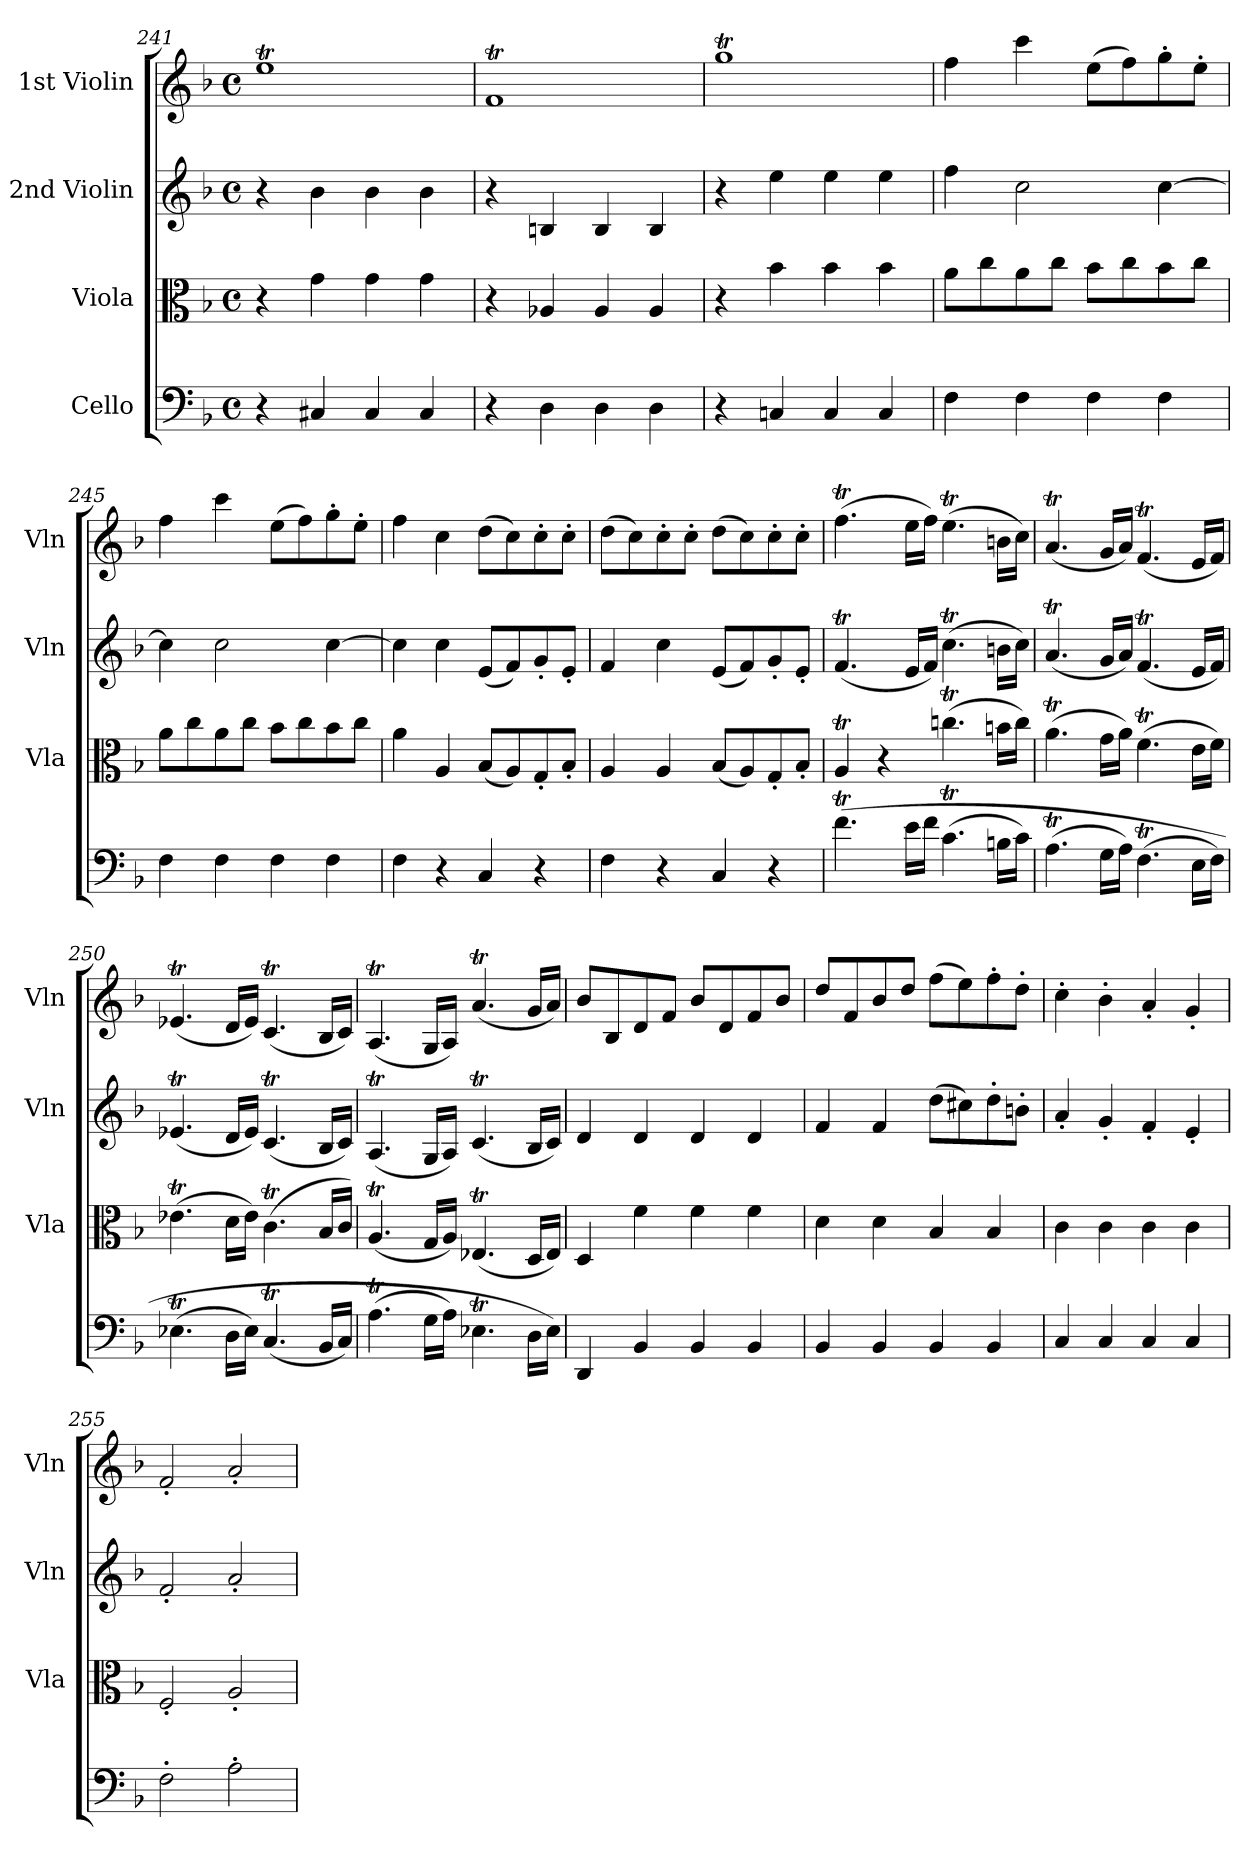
**kern	**kern	**kern	**kern
*part4	*part3	*part2	*part1
*staff4	*staff3	*staff2	*staff1
*I"Cello	*I"Viola	*I"2nd Violin	*I"1st Violin
*	*I'Vla	*I'Vln	*I'Vln
*clefF4	*clefC3	*clefG2	*clefG2
*k[b-]	*k[b-]	*k[b-]	*k[b-]
*F:	*F:	*F:	*F:
*M4/4	*M4/4	*M4/4	*M4/4
*met(c)	*met(c)	*met(c)	*met(c)
=241	=241	=241	=241
4r	4r	4r	1eet
4C#X/	4g\	4b-\	.
4C#/	4g\	4b-\	.
4C#/	4g\	4b-\	.
=242	=242	=242	=242
4r	4r	4r	1fT
4D\	4A-X/	4Bn/	.
4D\	4A-/	4B/	.
4D\	4A-/	4B/	.
=243	=243	=243	=243
4r	4r	4r	1ggT
4Cn/	4b-\	4ee\	.
4C/	4b-\	4ee\	.
4C/	4b-\	4ee\	.
=244	=244	=244	=244
4F\	8a\L	4ff\	4ff\
.	8cc\	.	.
4F\	8a\	2cc\	4ccc\
.	8cc\J	.	.
4F\	8b-\L	.	(8ee\L
.	8cc\	.	8ff\)
4F\	8b-\	[4cc\	8gg'\
.	8cc\J	.	8ee'\J
=245	=245	=245	=245
4F\	8a\L	4cc\]	4ff\
.	8cc\	.	.
4F\	8a\	2cc\	4ccc\
.	8cc\J	.	.
4F\	8b-\L	.	(8ee\L
.	8cc\	.	8ff\)
4F\	8b-\	[4cc\	8gg'\
.	8cc\J	.	8ee'\J
=246	=246	=246	=246
4F\	4a\	4cc\]	4ff\
4r	4A/	4cc\	4cc\
4C/	(8B-/L	(8e/L	(8dd\L
.	8A/)	8f/)	8cc\)
4r	8G'/	8g'/	8cc'\
.	8B-'/J	8e'/J	8cc'\J
=247	=247	=247	=247
4F\	4A/	4f/	(8dd\L
.	.	.	8cc\)
4r	4A/	4cc\	8cc'\
.	.	.	8cc'\J
4C/	(8B-/L	(8e/L	(8dd\L
.	8A/)	8f/)	8cc\)
4r	8G'/	8g'/	8cc'\
.	8B-'/J	8e'/J	8cc'\J
=248	=248	=248	=248
(4.fT\	4At/	(4.fT/	(4.ffT\
.	4r	.	.
16e\LL	.	16e/LL	16ee\LL
16f\JJ	.	16f/JJ)	16ff\JJ)
(4.cT\	(4.ccnT\	(4.ccT\	(4.eet\
16Bn\LL	16bn\LL	16bn\LL	16bn\LL
16c\JJ)	16cc\JJ)	16cc\JJ)	16cc\JJ)
=249	=249	=249	=249
(4.At\	(4.at\	(4.at/	(4.at/
16G\LL	16g\LL	16g/LL	16g/LL
16A\JJ)	16a\JJ)	16a/JJ)	16a/JJ)
(4.FT\	(4.fT\	(4.fT/	(4.fT/
16E\LL	16e\LL	16e/LL	16e/LL
16F\JJ)	16f\JJ)	16f/JJ)	16f/JJ)
=250	=250	=250	=250
(4.E-XT\	(4.e-XT\	(4.e-XT/	(4.e-XT/
16D\LL	16d\LL	16d/LL	16d/LL
16E-\JJ)	16e-\JJ)	16e-/JJ)	16e-/JJ)
(4.CT/	(4.cT\	(4.cT/	(4.cT/
16BB-/LL	16B-/LL	16B-/LL	16B-/LL
16C/JJ)	16c\JJ)	16c/JJ)	16c/JJ)
=251	=251	=251	=251
(4.At\	(4.At/	(4.At/	(4.At/
16G\LL	16G/LL	16G/LL	16G/LL
16A\JJ)	16A/JJ)	16A/JJ)	16A/JJ)
4.E-XT\	(4.E-XT/	(4.cT/	(4.at/
16D\LL	16D/LL	16B-/LL	16g/LL
16E-\JJ)	16E-/JJ)	16c/JJ)	16a/JJ)
=252	=252	=252	=252
4DD/	4D/	4d/	8b-/L
.	.	.	8B-/
4BB-/	4f\	4d/	8d/
.	.	.	8f/J
4BB-/	4f\	4d/	8b-/L
.	.	.	8d/
4BB-/	4f\	4d/	8f/
.	.	.	8b-/J
=253	=253	=253	=253
4BB-/	4d\	4f/	8dd/L
.	.	.	8f/
4BB-/	4d\	4f/	8b-/
.	.	.	8dd/J
4BB-/	4B-/	(8dd\L	(8ff\L
.	.	8cc#X\)	8ee\)
4BB-/	4B-/	8dd'\	8ff'\
.	.	8bn'\J	8dd'\J
=254	=254	=254	=254
4C/	4c\	4a'/	4cc'\
4C/	4c\	4g'/	4b-'\
4C/	4c\	4f'/	4a'/
4C/	4c\	4e'/	4g'/
=255	=255	=255	=255
2F'\	2F'/	2f'/	2f'/
2A'\	2A'/	2a'/	2a'/
=	=	=	=
*-	*-	*-	*-
